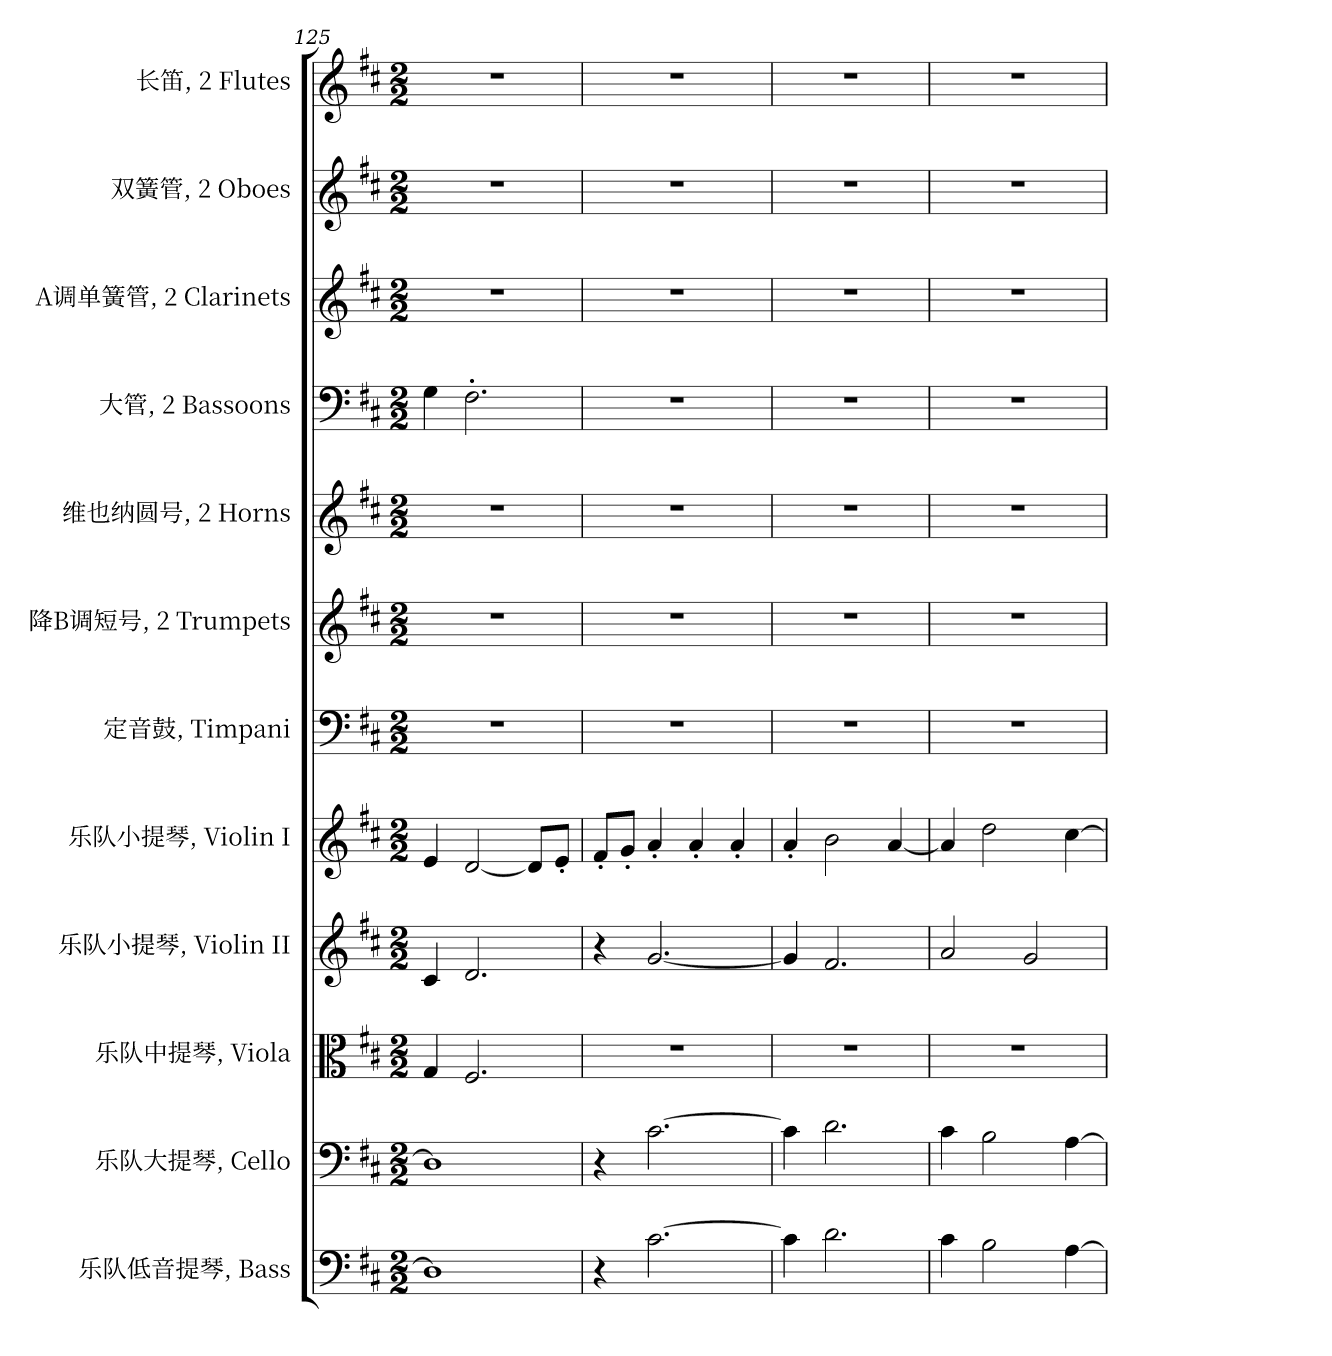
**kern	**kern	**kern	**kern	**kern	**kern	**kern	**kern	**kern	**kern	**kern	**kern
*part12	*part11	*part10	*part9	*part8	*part7	*part6	*part5	*part4	*part3	*part2	*part1
*staff12	*staff11	*staff10	*staff9	*staff8	*staff7	*staff6	*staff5	*staff4	*staff3	*staff2	*staff1
*I"乐队低音提琴, Bass	*I"乐队大提琴, Cello	*I"乐队中提琴, Viola	*I"乐队小提琴, Violin II	*I"乐队小提琴, Violin I	*I"定音鼓, Timpani	*I"降B调短号, 2 Trumpets	*I"维也纳圆号, 2 Horns	*I"大管, 2 Bassoons	*I"A调单簧管, 2 Clarinets	*I"双簧管, 2 Oboes	*I"长笛, 2 Flutes
*	*	*	*	*	*I'Timp.	*	*	*I'Bsn.	*I'A Cl.	*I'Ob.	*I'Fl.
*clefF4	*clefF4	*clefC3	*clefG2	*clefG2	*clefF4	*clefG2	*clefG2	*clefF4	*clefG2	*clefG2	*clefG2
*ITrd7c12	*	*	*	*	*	*ITrd1c2	*ITrd4c7	*	*ITrd2c3	*	*
*k[f#c#]	*k[f#c#]	*k[f#c#]	*k[f#c#]	*k[f#c#]	*k[f#c#]	*k[]	*k[f#]	*k[f#c#]	*k[f#c#g#d#a#]	*k[f#c#]	*k[f#c#]
*M2/2	*M2/2	*M2/2	*M2/2	*M2/2	*M2/2	*M2/2	*M2/2	*M2/2	*M2/2	*M2/2	*M2/2
=125	=125	=125	=125	=125	=125	=125	=125	=125	=125	=125	=125
1DD]	1D]	4G/	4c#/	4e/	1r	1r	1r	4G\	1r	1r	1r
.	.	2.F#/	2.d/	[2d/	.	.	.	2.F#'\	.	.	.
.	.	.	.	8d/L]	.	.	.	.	.	.	.
.	.	.	.	8e'/J	.	.	.	.	.	.	.
=126	=126	=126	=126	=126	=126	=126	=126	=126	=126	=126	=126
4r	4r	1r	4r	8f#'/L	1r	1r	1r	1r	1r	1r	1r
.	.	.	.	8g'/J	.	.	.	.	.	.	.
[2.C#\	[2.c#\	.	[2.g/	4a'/	.	.	.	.	.	.	.
.	.	.	.	4a'/	.	.	.	.	.	.	.
.	.	.	.	4a'/	.	.	.	.	.	.	.
!!LO:PB:g=z
=127	=127	=127	=127	=127	=127	=127	=127	=127	=127	=127	=127
4C#\]	4c#\]	1r	4g/]	4a'/	1r	1r	1r	1r	1r	1r	1r
2.D\	2.d\	.	2.f#/	2b\	.	.	.	.	.	.	.
.	.	.	.	[4a/	.	.	.	.	.	.	.
=128	=128	=128	=128	=128	=128	=128	=128	=128	=128	=128	=128
4C#\	4c#\	1r	2a/	4a/]	1r	1r	1r	1r	1r	1r	1r
2BB\	2B\	.	.	2dd\	.	.	.	.	.	.	.
.	.	.	2g/	.	.	.	.	.	.	.	.
[4AA\	[4A\	.	.	[4cc#\	.	.	.	.	.	.	.
=	=	=	=	=	=	=	=	=	=	=	=
*-	*-	*-	*-	*-	*-	*-	*-	*-	*-	*-	*-
